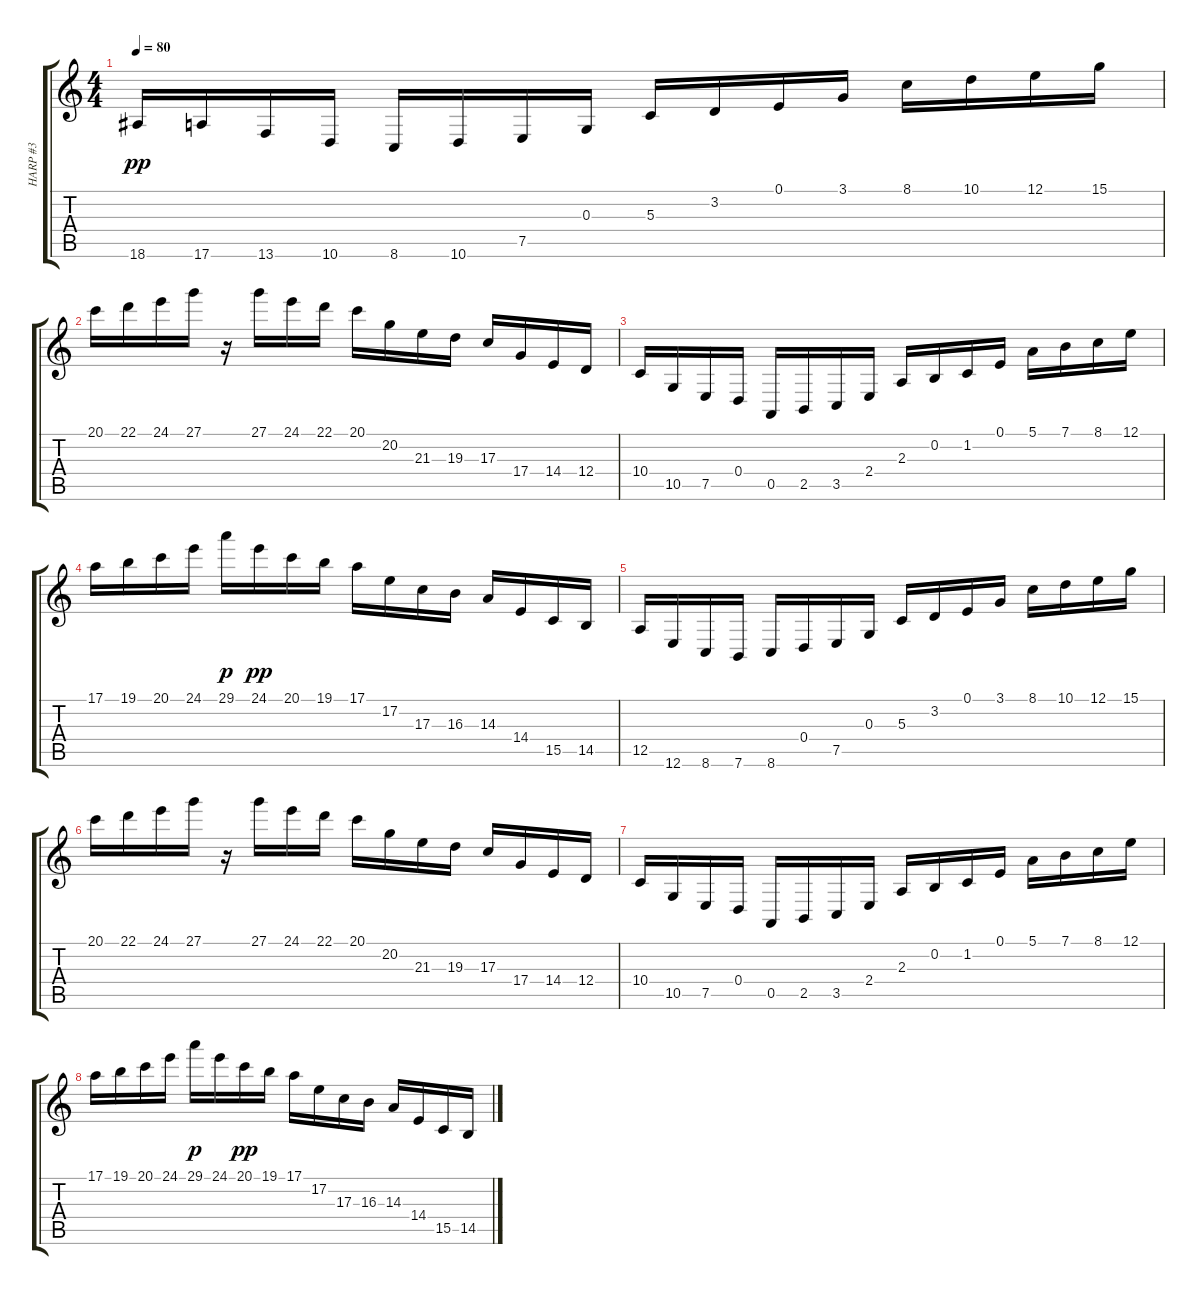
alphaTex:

\track ("HARP #3" "HARP #3") {instrument orchestralharp}
\staff {score tabs}
\tuning (E4 B3 G3 D3 A2 E2) {hide}
\ts (4 4)
\tempo 80
\clef g2
\ks c
18.6.16{dy pp} 17.6.16 13.6.16 10.6.16 8.6.16{volume 13} 10.6.16 7.5.16 0.3.16 5.3.16 3.2.16 0.1.16 3.1.16 8.1.16 10.1.16 12.1.16 15.1.16 |
20.1.16 22.1.16 24.1.16 27.1.16 r.16 27.1.16 24.1.16 22.1.16 20.1.16 20.2.16 21.3.16 19.3.16 17.3.16 17.4.16 14.4.16 12.4.16 |
10.4.16 10.5.16 7.5.16 0.4.16 0.5.16 2.5.16 3.5.16 2.4.16 2.3.16 0.2.16 1.2.16 0.1.16 5.1.16 7.1.16 8.1.16 12.1.16 |
17.1.16 19.1.16 20.1.16 24.1.16 29.1.16{dy p} 24.1.16{dy pp} 20.1.16 19.1.16 17.1.16 17.2.16 17.3.16 16.3.16 14.3.16 14.4.16 15.5.16 14.5.16 |
12.5.16 12.6.16 8.6.16 7.6.16 8.6.16 0.4.16 7.5.16 0.3.16 5.3.16 3.2.16 0.1.16 3.1.16 8.1.16 10.1.16 12.1.16 15.1.16 |
20.1.16 22.1.16 24.1.16 27.1.16 r.16 27.1.16 24.1.16 22.1.16 20.1.16 20.2.16 21.3.16 19.3.16 17.3.16 17.4.16 14.4.16 12.4.16 |
10.4.16 10.5.16 7.5.16 0.4.16 0.5.16 2.5.16 3.5.16 2.4.16 2.3.16 0.2.16 1.2.16 0.1.16 5.1.16 7.1.16 8.1.16 12.1.16 |
17.1.16 19.1.16 20.1.16 24.1.16 29.1.16{dy p} 24.1.16 20.1.16{dy pp} 19.1.16 17.1.16 17.2.16 17.3.16 16.3.16 14.3.16 14.4.16 15.5.16 14.5.16
